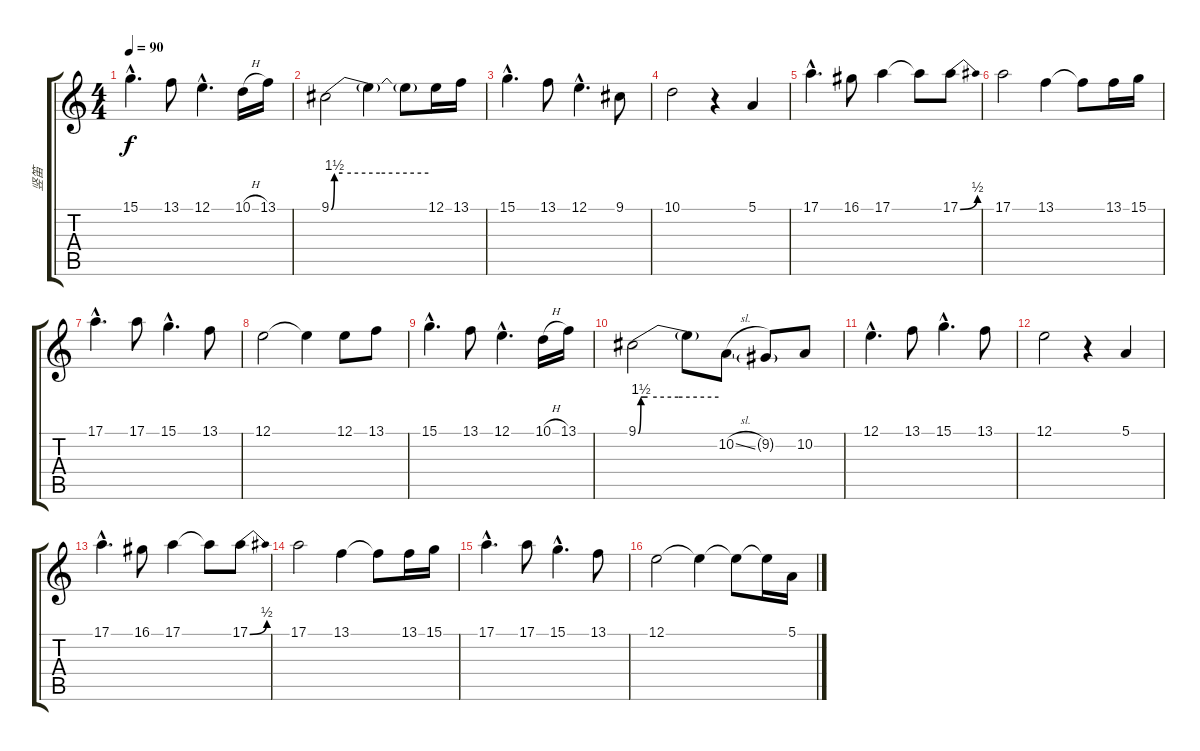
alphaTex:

\track ("竖笛" "竖笛") {instrument viola}
\staff {score tabs}
\tuning (E4 B3 G3 D3 A2 E2) {hide}
\ts (4 4)
\tempo 90
\clef g2
\ks c
15.1{hac}.4{d dy f} 13.1.8 12.1{hac}.4{d} 10.1{h}.16 13.1.16 |
9.1{be (custom 0 0 2 6 7 6 30 6 60 6)}.2 9.1{t}.4 9.1{t}.8 12.1.16 13.1.16 |
15.1{hac}.4{d} 13.1.8 12.1{hac}.4{d} 9.1.8 |
10.1.2 r.4 5.1.4 |
17.1{hac}.4{d} 16.1.8 17.1.4 17.1{t}.8 17.1{be (bend 0 0 60 2)}.8 |
17.1.2 13.1.4 13.1{t}.8 13.1.16 15.1.16 |
17.1{hac}.4{d} 17.1.8 15.1{hac}.4{d} 13.1.8 |
12.1.2 12.1{t}.4 12.1.8 13.1.8 |
15.1{hac}.4{d} 13.1.8 12.1{hac}.4{d} 10.1{h}.16 13.1.16 |
9.1{be (custom 0 0 2 6 7 6 30 6 60 6)}.2 9.1{t}.8 10.2{sl}.8 9.2{g}.8 10.2.8 |
12.1{hac}.4{d} 13.1.8 15.1{hac}.4{d} 13.1.8 |
12.1.2 r.4 5.1.4 |
17.1{hac}.4{d} 16.1.8 17.1.4 17.1{t}.8 17.1{be (bend 0 0 60 2)}.8 |
17.1.2 13.1.4 13.1{t}.8 13.1.16 15.1.16 |
17.1{hac}.4{d} 17.1.8 15.1{hac}.4{d} 13.1.8 |
12.1.2 12.1{t}.4 12.1{t}.8 12.1{t}.16 5.1.16
